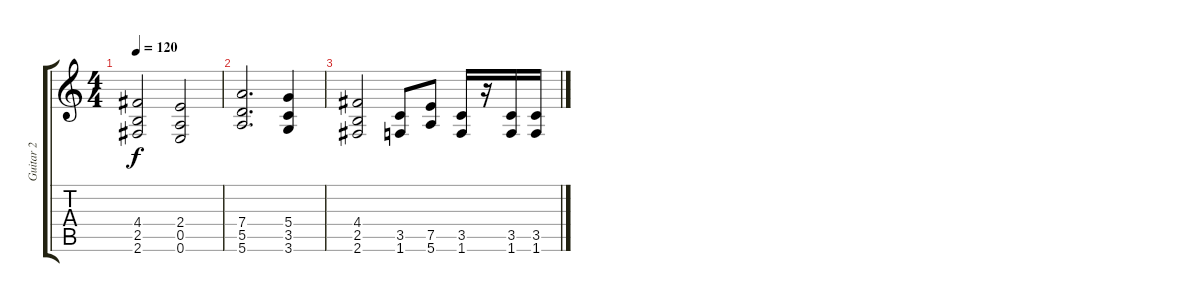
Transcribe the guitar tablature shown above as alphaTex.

\track ("Guitar 2" "Guitar 2") {instrument distortionguitar}
\staff {score tabs}
\tuning (E4 B3 G3 D3 A2 E2) {hide}
\ts (4 4)
\tempo 120
\clef g2
\ks c
(4.4 2.5 2.6).2{dy f} (2.4 0.5 0.6).2 |
(7.4 5.5 5.6).2{d} (5.4 3.5 3.6).4 |
(4.4 2.5 2.6).2 (3.5 1.6).8 (7.5 5.6).8 (3.5 1.6).16 r.16 (3.5 1.6).16 (3.5 1.6).16
